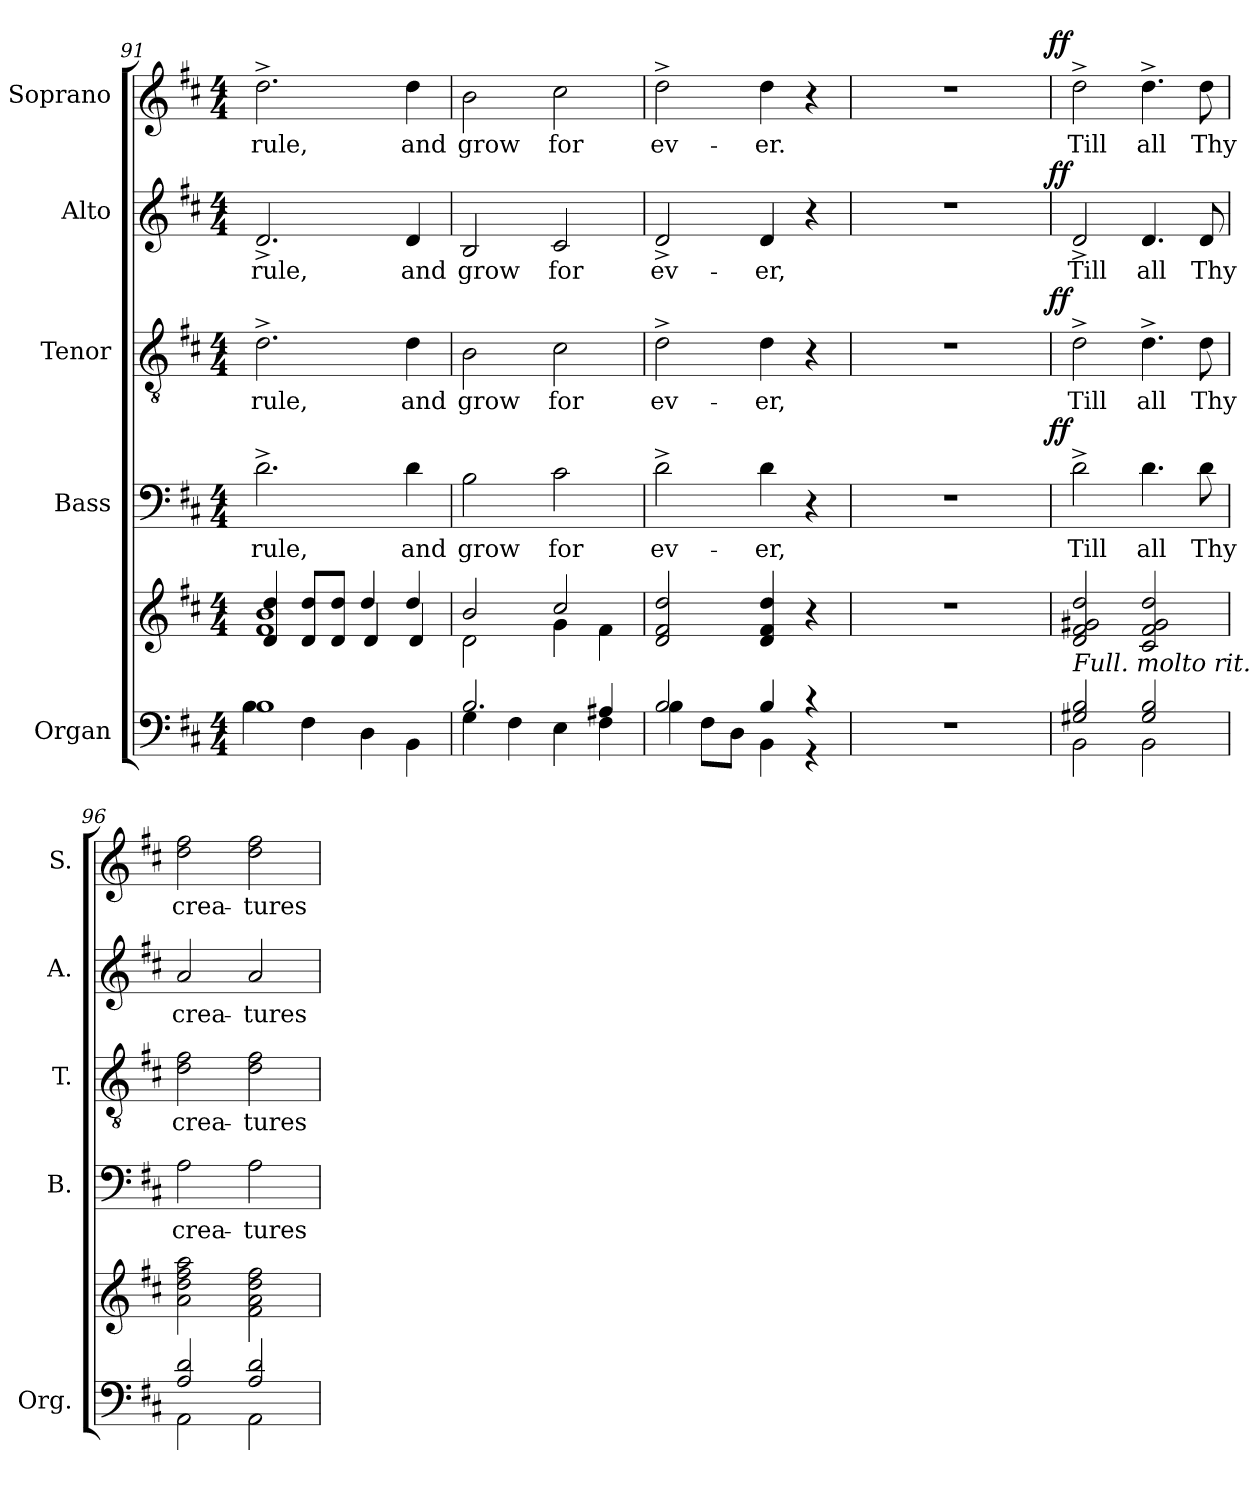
**kern	**kern	**kern	**text	**dynam	**kern	**text	**dynam	**kern	**text	**dynam	**kern	**text	**dynam
*part5	*part5	*part4	*part4	*part4	*part3	*part3	*part3	*part2	*part2	*part2	*part1	*part1	*part1
*staff6	*staff5	*staff4	*staff4	*staff4	*staff3	*staff3	*staff3	*staff2	*staff2	*staff2	*staff1	*staff1	*staff1
*I"Organ	*	*I"Bass	*	*	*I"Tenor	*	*	*I"Alto	*	*	*I"Soprano	*	*
*I'Org.	*	*I'B.	*	*	*I'T.	*	*	*I'A.	*	*	*I'S.	*	*
*clefF4	*clefG2	*clefF4	*	*	*clefGv2	*	*	*clefG2	*	*	*clefG2	*	*
*	*	*	*	*	*ITrd7c12	*	*	*	*	*	*	*	*
*k[f#c#]	*k[f#c#]	*k[f#c#]	*	*	*k[f#c#]	*	*	*k[f#c#]	*	*	*k[f#c#]	*	*
*D:	*D:	*D:	*	*	*D:	*	*	*D:	*	*	*D:	*	*
*M4/4	*M4/4	*M4/4	*	*	*M4/4	*	*	*M4/4	*	*	*M4/4	*	*
=91	=91	=91	=91	=91	=91	=91	=91	=91	=91	=91	=91	=91	=91
*^	*^	*	*	*	*	*	*	*	*	*	*	*	*
*	*	*	*^	*	*	*	*	*	*	*	*	*	*	*	*
!	!	!	!	!	!	!LO:LY:b:color=#000000	!	!	!	!	!	!	!	!	!	!
!	!	!	!	!	!	!	!	!	!LO:LY:b:color=#000000	!	!	!	!	!	!	!
!	!	!	!	!	!	!	!	!	!	!	!	!LO:LY:b:color=#000000	!	!	!	!
!	!	!	!	!	!	!	!	!	!	!	!	!	!	!	!LO:LY:b:color=#000000	!
1Bi	4Bi\	2ryy	1f#i 1bi	4di/ 4ddi	2.d^i\	rule,	.	2.D^i\	rule,	.	2.d^i/	rule,	.	2.dd^i\	rule,	.
.	4F#i\	.	.	8di/ 8ddiL	.	.	.	.	.	.	.	.	.	.	.	.
.	.	.	.	8di/ 8ddiJ	.	.	.	.	.	.	.	.	.	.	.	.
.	4Di\	4ddi/	.	4di/	.	.	.	.	.	.	.	.	.	.	.	.
!	!	!	!	!	!	!LO:LY:b:color=#000000	!	!	!	!	!	!	!	!	!	!
!	!	!	!	!	!	!	!	!	!LO:LY:b:color=#000000	!	!	!	!	!	!	!
!	!	!	!	!	!	!	!	!	!	!	!	!LO:LY:b:color=#000000	!	!	!	!
!	!	!	!	!	!	!	!	!	!	!	!	!	!	!	!LO:LY:b:color=#000000	!
.	4BBi\	4ddi/	.	4di/	4di\	and	.	4Di\	and	.	4di/	and	.	4ddi\	and	.
*	*	*	*v	*v	*	*	*	*	*	*	*	*	*	*	*	*
!!LO:PB:g=z
=92	=92	=92	=92	=92	=92	=92	=92	=92	=92	=92	=92	=92	=92	=92	=92
*	*	*	*^	*	*	*	*	*	*	*	*	*	*	*	*
!	!	!	!	!	!	!LO:LY:b:color=#000000	!	!	!	!	!	!	!	!	!	!
*	*	*	*v	*v	*	*	*	*	*	*	*	*	*	*	*	*
*	*	*	*^	*	*	*	*	*	*	*	*	*	*	*	*
!	!	!	!	!	!	!	!	!	!LO:LY:b:color=#000000	!	!	!	!	!	!	!
*	*	*	*v	*v	*	*	*	*	*	*	*	*	*	*	*	*
*	*	*	*^	*	*	*	*	*	*	*	*	*	*	*	*
!	!	!	!	!	!	!	!	!	!	!	!	!LO:LY:b:color=#000000	!	!	!	!
*	*	*	*v	*v	*	*	*	*	*	*	*	*	*	*	*	*
*	*	*	*^	*	*	*	*	*	*	*	*	*	*	*	*
!	!	!	!	!	!	!	!	!	!	!	!	!	!	!	!LO:LY:b:color=#000000	!
*	*	*	*v	*v	*	*	*	*	*	*	*	*	*	*	*	*
2.Bi/	4Gi\	2bi/	2di\	2Bi\	grow	.	2BBi\	grow	.	2Bi/	grow	.	2bi\	grow	.
.	4F#i\	.	.	.	.	.	.	.	.	.	.	.	.	.	.
!	!	!	!	!	!LO:LY:b:color=#000000	!	!	!	!	!	!	!	!	!	!
!	!	!	!	!	!	!	!	!LO:LY:b:color=#000000	!	!	!	!	!	!	!
!	!	!	!	!	!	!	!	!	!	!	!LO:LY:b:color=#000000	!	!	!	!
!	!	!	!	!	!	!	!	!	!	!	!	!	!	!LO:LY:b:color=#000000	!
.	4Ei\	2cc#i/	4gi\	2c#i\	for	.	2C#i\	for	.	2c#i/	for	.	2cc#i\	for	.
4A#Xi/	4F#i\	.	4f#i\	.	.	.	.	.	.	.	.	.	.	.	.
*	*	*v	*v	*	*	*	*	*	*	*	*	*	*	*	*
=93	=93	=93	=93	=93	=93	=93	=93	=93	=93	=93	=93	=93	=93	=93
*	*	*^	*	*	*	*	*	*	*	*	*	*	*	*
!	!	!	!	!	!LO:LY:b:color=#000000	!	!	!	!	!	!	!	!	!	!
*	*	*v	*v	*	*	*	*	*	*	*	*	*	*	*	*
*	*	*^	*	*	*	*	*	*	*	*	*	*	*	*
!	!	!	!	!	!	!	!	!LO:LY:b:color=#000000	!	!	!	!	!	!	!
*	*	*v	*v	*	*	*	*	*	*	*	*	*	*	*	*
*	*	*^	*	*	*	*	*	*	*	*	*	*	*	*
!	!	!	!	!	!	!	!	!	!	!	!LO:LY:b:color=#000000	!	!	!	!
*	*	*v	*v	*	*	*	*	*	*	*	*	*	*	*	*
*	*	*^	*	*	*	*	*	*	*	*	*	*	*	*
!	!	!	!	!	!	!	!	!	!	!	!	!	!	!LO:LY:b:color=#000000	!
*	*	*v	*v	*	*	*	*	*	*	*	*	*	*	*	*
2Bi/	4Bi\	2di/ 2f#i 2ddi	2d^i\	ev-	.	2D^i\	ev-	.	2d^i/	ev-	.	2dd^i\	ev-	.
.	8F#i\L	.	.	.	.	.	.	.	.	.	.	.	.	.
.	8Di\J	.	.	.	.	.	.	.	.	.	.	.	.	.
!	!	!	!	!LO:LY:b:color=#000000	!	!	!	!	!	!	!	!	!	!
!	!	!	!	!	!	!	!LO:LY:b:color=#000000	!	!	!	!	!	!	!
!	!	!	!	!	!	!	!	!	!	!LO:LY:b:color=#000000	!	!	!	!
!	!	!	!	!	!	!	!	!	!	!	!	!	!LO:LY:b:color=#000000	!
4Bi/	4BBi\	4di/ 4f#i 4ddi	4di\	-er,	.	4Di\	-er,	.	4di/	-er,	.	4ddi\	-er.	.
4r	4r	4r	4r	.	.	4r	.	.	4r	.	.	4r	.	.
*v	*v	*	*	*	*	*	*	*	*	*	*	*	*	*
=94	=94	=94	=94	=94	=94	=94	=94	=94	=94	=94	=94	=94	=94
*	*	*^	*	*	*^	*	*	*^	*	*	*^	*	*
1r	1r	1r	2ryy	.	.	1r	2ryy	.	.	1r	2ryy	.	.	1r	2ryy	.	.
.	.	.	4ryy	.	.	.	4ryy	.	.	.	4ryy	.	.	.	4ryy	.	.
.	.	.	8ryy	.	.	.	8ryy	.	.	.	8ryy	.	.	.	8ryy	.	.
.	.	.	16ryy	.	.	.	16ryy	.	.	.	16ryy	.	.	.	16ryy	.	.
.	.	.	32ryy	.	.	.	32ryy	.	.	.	32ryy	.	.	.	32ryy	.	.
.	.	.	64ryy	.	.	.	64ryy	.	.	.	64ryy	.	.	.	64ryy	.	.
.	.	.	128...ryy	.	.	.	128...ryy	.	.	.	128...ryy	.	.	.	128...ryy	.	.
.	.	.	1024ryy	.	ff	.	1024ryy	.	ff	.	1024ryy	.	ff	.	1024ryy	.	ff
*	*	*v	*v	*	*	*	*	*	*	*v	*v	*	*	*v	*v	*	*
*	*	*	*	*	*v	*v	*	*	*	*	*	*	*	*
=95	=95	=95	=95	=95	=95	=95	=95	=95	=95	=95	=95	=95	=95
*^	*	*	*	*	*	*	*	*	*	*	*	*	*
*	*	*	*^	*	*	*^	*	*	*^	*	*	*^	*	*
!	!	!	!	!	!LO:LY:b:color=#000000	!	!	!	!	!	!	!	!	!	!	!	!	!
*	*	*	*v	*v	*	*	*	*	*	*	*v	*v	*	*	*v	*v	*	*
*	*	*	*	*	*	*v	*v	*	*	*	*	*	*	*	*
*	*	*	*^	*	*	*^	*	*	*^	*	*	*^	*	*
!	!	!	!	!	!	!	!	!	!LO:LY:b:color=#000000	!	!	!	!	!	!	!	!	!
*	*	*	*v	*v	*	*	*	*	*	*	*v	*v	*	*	*v	*v	*	*
*	*	*	*	*	*	*v	*v	*	*	*	*	*	*	*	*
*	*	*	*^	*	*	*^	*	*	*^	*	*	*^	*	*
!	!	!	!	!	!	!	!	!	!	!	!	!	!LO:LY:b:color=#000000	!	!	!	!	!
*	*	*	*v	*v	*	*	*	*	*	*	*v	*v	*	*	*v	*v	*	*
*	*	*	*	*	*	*v	*v	*	*	*	*	*	*	*	*
*	*	*	*^	*	*	*^	*	*	*^	*	*	*^	*	*
!	!	!	!	!	!	!	!	!	!	!	!	!	!	!	!LO:TX:a:i:t=molto rit.	!	!	!
!	!	!	!	!	!	!	!	!	!	!	!LO:TX:a:i:t=molto rit.	!	!	!	!	!	!	!
!	!	!	!	!	!	!	!LO:TX:a:i:t=molto rit.	!	!	!	!	!	!	!	!	!	!	!
!	!	!	!LO:TX:a:i:t=molto rit.	!	!	!	!	!	!	!	!	!	!	!	!	!	!	!
!	!	!LO:TX:b:i:t=Full. molto rit.	!	!	!	!	!	!	!	!	!	!	!	!	!	!	!	!
!	!	!	!	!	!	!	!	!	!	!	!	!	!	!	!	!	!LO:LY:b:color=#000000	!
*	*	*	*v	*v	*	*	*	*	*	*	*v	*v	*	*	*v	*v	*	*
*	*	*	*	*	*	*v	*v	*	*	*	*	*	*	*	*
2G#Xi/ 2Bi	2BBi\	2di/ 2f#i 2g#Xi 2ddi	2d^i\	Till	.	2D^i\	Till	.	2d^i/	Till	.	2dd^i\	Till	.
!	!	!	!	!LO:LY:b:color=#000000	!	!	!	!	!	!	!	!	!	!
!	!	!	!	!	!	!	!LO:LY:b:color=#000000	!	!	!	!	!	!	!
!	!	!	!	!	!	!	!	!	!	!LO:LY:b:color=#000000	!	!	!	!
!	!	!	!	!	!	!	!	!	!	!	!	!	!LO:LY:b:color=#000000	!
2G#i/ 2Bi	2BBi\	2c#i/ 2f#i 2g#i 2ddi	4.di\	all	.	4.D^i\	all	.	4.di/	all	.	4.dd^i\	all	.
!	!	!	!	!LO:LY:b:color=#000000	!	!	!	!	!	!	!	!	!	!
!	!	!	!	!	!	!	!LO:LY:b:color=#000000	!	!	!	!	!	!	!
!	!	!	!	!	!	!	!	!	!	!LO:LY:b:color=#000000	!	!	!	!
!	!	!	!	!	!	!	!	!	!	!	!	!	!LO:LY:b:color=#000000	!
.	.	.	8di\	Thy	.	8Di\	Thy	.	8di/	Thy	.	8ddi\	Thy	.
=96	=96	=96	=96	=96	=96	=96	=96	=96	=96	=96	=96	=96	=96	=96
!	!	!	!	!LO:LY:b:color=#000000	!	!	!	!	!	!	!	!	!	!
!	!	!	!	!	!	!	!LO:LY:b:color=#000000	!	!	!	!	!	!	!
!	!	!	!	!	!	!	!	!	!	!LO:LY:b:color=#000000	!	!	!	!
!	!	!	!	!	!	!	!	!	!	!	!	!	!LO:LY:b:color=#000000	!
2Ai/ 2di	2AAi\	2ai\ 2ddi 2ff#i 2aai	2Ai\	crea-	.	2Di\ 2F#i	crea-	.	2ai/	crea-	.	2ddi\ 2ff#i	crea-	.
!	!	!	!	!LO:LY:b:color=#000000	!	!	!	!	!	!	!	!	!	!
!	!	!	!	!	!	!	!LO:LY:b:color=#000000	!	!	!	!	!	!	!
!	!	!	!	!	!	!	!	!	!	!LO:LY:b:color=#000000	!	!	!	!
!	!	!	!	!	!	!	!	!	!	!	!	!	!LO:LY:b:color=#000000	!
2Ai/ 2di	2AAi\	2f#i\ 2ai 2ddi 2ff#i	2Ai\	-tures	.	2Di\ 2F#i	-tures	.	2ai/	-tures	.	2ddi\ 2ff#i	-tures	.
*v	*v	*	*	*	*	*	*	*	*	*	*	*	*	*
=	=	=	=	=	=	=	=	=	=	=	=	=	=
*-	*-	*-	*-	*-	*-	*-	*-	*-	*-	*-	*-	*-	*-
